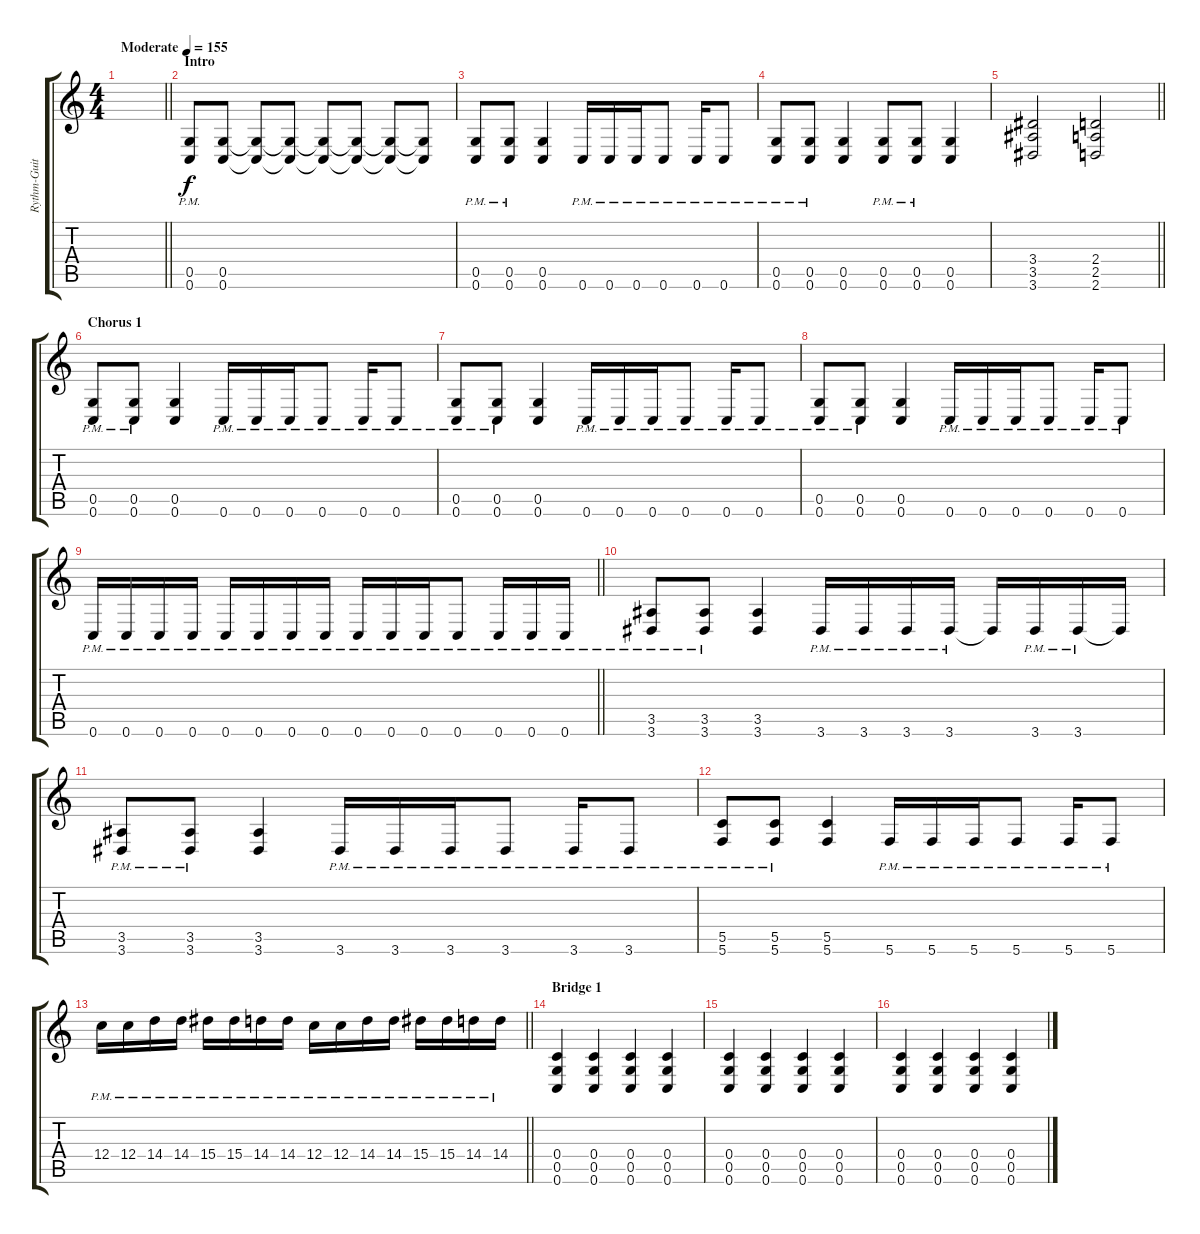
\track ("Rythm-Guitar 2" "Rythm-Guit") {instrument distortionguitar}
\staff {score tabs}
\tuning (D4 A3 F3 C3 G2 C2) {hide}
\ts (4 4)
\tempo (155 "Moderate")
\clef g2
\barLineRight lightlight
\ks c
|
\section ("" "Intro")
(0.5{pm} 0.6{pm}).8 (0.5 0.6).8 (0.5{t} 0.6{t}).8 (0.5{t} 0.6{t}).8 (0.5{t} 0.6{t}).8 (0.5{t} 0.6{t}).8 (0.5{t} 0.6{t}).8 (0.5{t} 0.6{t}).8 |
(0.5{pm} 0.6{pm}).8 (0.5{pm} 0.6{pm}).8 (0.5 0.6).4 0.6{pm}.16 0.6{pm}.16 0.6{pm}.16 0.6{pm}.8 0.6{pm}.16 0.6{pm}.8 |
(0.5{pm} 0.6{pm}).8 (0.5{pm} 0.6{pm}).8 (0.5 0.6).4 (0.5{pm} 0.6{pm}).8 (0.5{pm} 0.6{pm}).8 (0.5 0.6).4 |
\barLineRight lightlight
(3.4 3.5 3.6).2 (2.4 2.5 2.6).2 |
\section ("" "Chorus 1")
(0.5{pm} 0.6{pm}).8 (0.5{pm} 0.6{pm}).8 (0.5 0.6).4 0.6{pm}.16 0.6{pm}.16 0.6{pm}.16 0.6{pm}.8 0.6{pm}.16 0.6{pm}.8 |
(0.5{pm} 0.6{pm}).8 (0.5{pm} 0.6{pm}).8 (0.5 0.6).4 0.6{pm}.16 0.6{pm}.16 0.6{pm}.16 0.6{pm}.8 0.6{pm}.16 0.6{pm}.8 |
(0.5{pm} 0.6{pm}).8 (0.5{pm} 0.6{pm}).8 (0.5 0.6).4 0.6{pm}.16 0.6{pm}.16 0.6{pm}.16 0.6{pm}.8 0.6{pm}.16 0.6{pm}.8 |
\barLineRight lightlight
0.6{pm}.16 0.6{pm}.16 0.6{pm}.16 0.6{pm}.16 0.6{pm}.16 0.6{pm}.16 0.6{pm}.16 0.6{pm}.16 0.6{pm}.16 0.6{pm}.16 0.6{pm}.16 0.6{pm}.8 0.6{pm}.16 0.6{pm}.16 0.6{pm}.16 |
(3.5{pm} 3.6{pm}).8 (3.5{pm} 3.6{pm}).8 (3.5 3.6).4 3.6{pm}.16 3.6{pm}.16 3.6{pm}.16 3.6{pm}.16 3.6{t}.16 3.6{pm}.16 3.6{pm}.16 3.6{t}.16 |
(3.5{pm} 3.6{pm}).8 (3.5{pm} 3.6{pm}).8 (3.5 3.6).4 3.6{pm}.16 3.6{pm}.16 3.6{pm}.16 3.6{pm}.8 3.6{pm}.16 3.6{pm}.8 |
(5.5{pm} 5.6{pm}).8 (5.5{pm} 5.6{pm}).8 (5.5 5.6).4 5.6{pm}.16 5.6{pm}.16 5.6{pm}.16 5.6{pm}.8 5.6{pm}.16 5.6{pm}.8 |
\barLineRight lightlight
12.4{pm}.16 12.4{pm}.16 14.4{pm}.16 14.4{pm}.16 15.4{pm}.16 15.4{pm}.16 14.4{pm}.16 14.4{pm}.16 12.4{pm}.16 12.4{pm}.16 14.4{pm}.16 14.4{pm}.16 15.4{pm}.16 15.4{pm}.16 14.4{pm}.16 14.4{pm}.16 |
\section ("" "Bridge 1")
(0.4 0.5 0.6).4 (0.4 0.5 0.6).4 (0.4 0.5 0.6).4 (0.4 0.5 0.6).4 |
(0.4 0.5 0.6).4 (0.4 0.5 0.6).4 (0.4 0.5 0.6).4 (0.4 0.5 0.6).4 |
(0.4 0.5 0.6).4 (0.4 0.5 0.6).4 (0.4 0.5 0.6).4 (0.4 0.5 0.6).4
